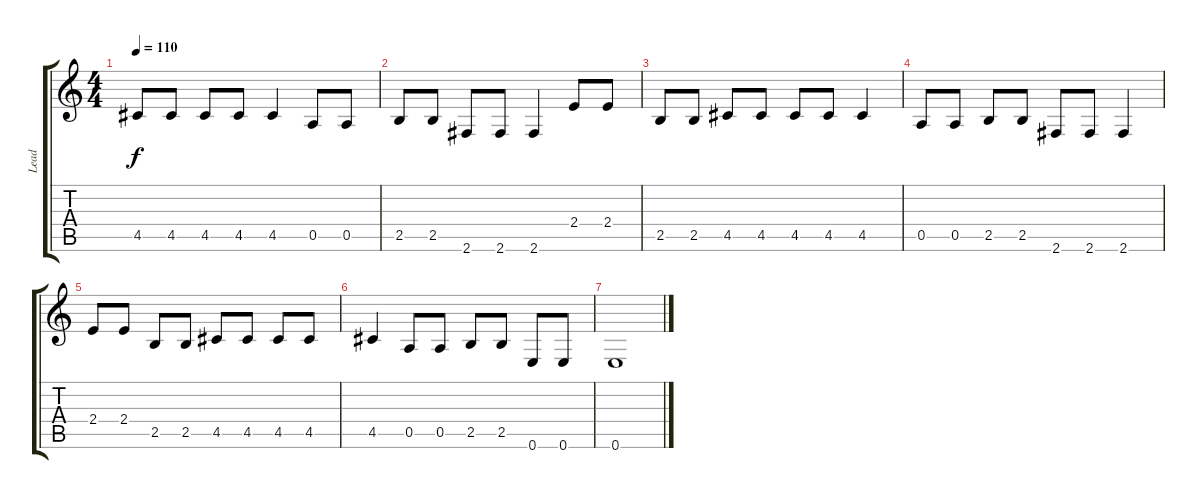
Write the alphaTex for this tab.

\track ("Lead" "Lead") {instrument electricguitarjazz}
\staff {score tabs}
\tuning (E4 B3 G3 D3 A2 E2) {hide}
\ts (4 4)
\tempo 110
\clef g2
\ks c
4.5.8{dy f} 4.5.8 4.5.8 4.5.8 4.5.4 0.5.8 0.5.8 |
2.5.8 2.5.8 2.6.8 2.6.8 2.6.4 2.4.8 2.4.8 |
2.5.8 2.5.8 4.5.8 4.5.8 4.5.8 4.5.8 4.5.4 |
0.5.8 0.5.8 2.5.8 2.5.8 2.6.8 2.6.8 2.6.4 |
2.4.8 2.4.8 2.5.8 2.5.8 4.5.8 4.5.8 4.5.8 4.5.8 |
4.5.4 0.5.8 0.5.8 2.5.8 2.5.8 0.6.8 0.6.8 |
0.6.1
